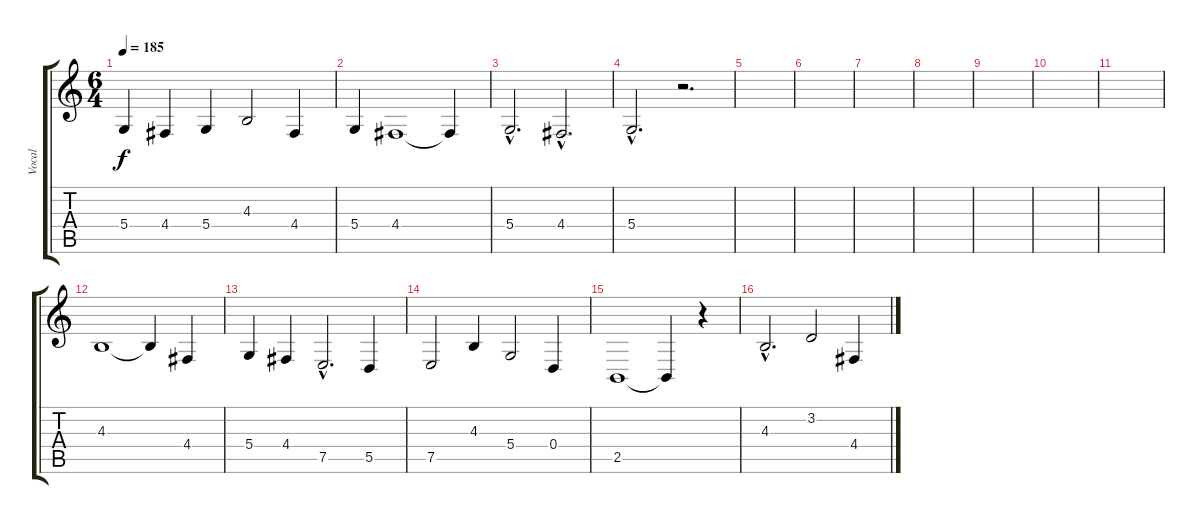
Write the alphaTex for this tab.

\track ("Vocal" "Vocal") {instrument lead3calliope}
\staff {score tabs}
\tuning (E4 B3 G3 D3 A2 E2) {hide}
\ts (6 4)
\tempo 185
\clef g2
\ks c
5.4.4{dy f} 4.4.4 5.4.4 4.3.2 4.4.4 |
5.4.4 4.4.1 4.4{t}.4 |
5.4{hac}.2{d} 4.4{hac}.2{d} |
5.4{hac}.2{d} r.2{d} |
|
|
|
|
|
|
|
4.3.1 4.3{t}.4 4.4.4 |
5.4.4 4.4.4 7.5{hac}.2{d} 5.5.4 |
7.5.2 4.3.4 5.4.2 0.4.4 |
2.5.1 2.5{t}.4 r.4 |
4.3{hac}.2{d} 3.2.2 4.4.4
